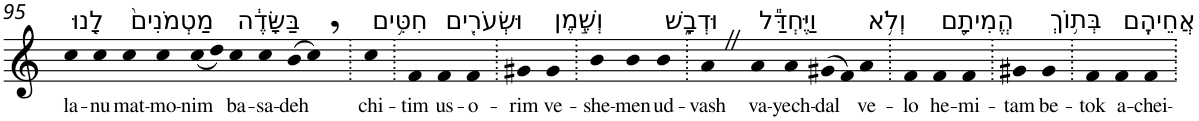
**kern	**text
*part1	*part1
*staff1	*staff1
*I"Piano	*
*I'Pno	*
!!LO:PB:g=z
*clefG2	*
*k[]	*
=95	=95
!LO:TX:a:t=לָ֤נוּ	!
!	!LO:LY:b
4cc	la-
!	!LO:LY:b
4cc	-nu
!LO:TX:a:t=מַטְמֹנִים֙	!
!	!LO:LY:b
4cc	mat-
!	!LO:LY:b
4cc	-mo-
!	!LO:LY:b
(<8cc	-nim
8dd)	.
!LO:TX:a:t=בַּשָּׂדֶ֔ה	!
!	!LO:LY:b
4cc	ba-
!	!LO:LY:b
4cc	-sa-
!	!LO:LY:b
(>8b	-deh
8cc,)	.
=96.	=96.
!LO:TX:a:t=חִטִּ֥ים	!
!	!LO:LY:b
4cc	chi-
=97.	=97.
!	!LO:LY:b
4f	-tim
!LO:TX:a:t=וּשְׂעֹרִ֖ים	!
!	!LO:LY:b
4f	us-
!	!LO:LY:b
4f	-o-
=98.	=98.
!	!LO:LY:b
4g#X	-rim
!LO:TX:a:t=וְשֶׁ֣מֶן	!
!	!LO:LY:b
4g#	ve-
=99.	=99.
!	!LO:LY:b
4b	-she-
!	!LO:LY:b
4b	-men
!LO:TX:a:t=וּדְבָ֑שׁ	!
!	!LO:LY:b
4b	ud-
=100.	=100.
!	!LO:LY:b
4aZ	-vash
!LO:TX:a:t=וַיֶּחְדַּ֕ל	!
!	!LO:LY:b
4a	va-
!	!LO:LY:b
4a	-yech-
!	!LO:LY:b
(>8g#X	-dal
8f)	.
!LO:TX:a:t=וְלֹ֥א	!
!	!LO:LY:b
4a	ve-
=101.	=101.
!	!LO:LY:b
4f	-lo
!LO:TX:a:t=הֱמִיתָ֖ם	!
!	!LO:LY:b
4f	he-
!	!LO:LY:b
4f	-mi-
=102.	=102.
!	!LO:LY:b
4g#X	-tam
!LO:TX:a:t=בְּת֥וֹךְ	!
!	!LO:LY:b
4g#	be-
=103.	=103.
!	!LO:LY:b
4f	-tok
!LO:TX:a:t=אֲחֵיהֶֽם	!
!	!LO:LY:b
4f	a-
!	!LO:LY:b
4f	-chei-
=.	=.
*-	*-
